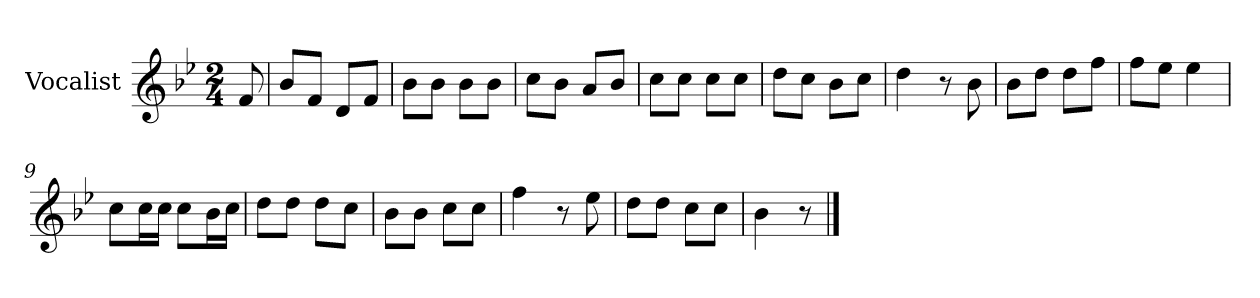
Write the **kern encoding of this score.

**kern
*part1
*staff1
*I"Vocalist
*k[b-e-]
*B-:
*M2/4
=
8f
=1
8b-L
8fJ
8dL
8fJ
=2
8b-L
8b-J
8b-L
8b-J
=3
8ccL
8b-J
8aL
8b-J
=4
8ccL
8ccJ
8ccL
8ccJ
=5
8ddL
8ccJ
8b-L
8ccJ
=6
4dd
8r
8b-
=7
8b-L
8ddJ
8ddL
8ffJ
=8
8ffL
8ee-J
4ee-
=9
8ccL
16ccL
16ccJJ
8ccL
16b-L
16ccJJ
=10
8ddL
8ddJ
8ddL
8ccJ
=11
8b-L
8b-J
8ccL
8ccJ
=12
4ff
8r
8ee-
=13
8ddL
8ddJ
8ccL
8ccJ
=14
4b-
8r
==
*-
